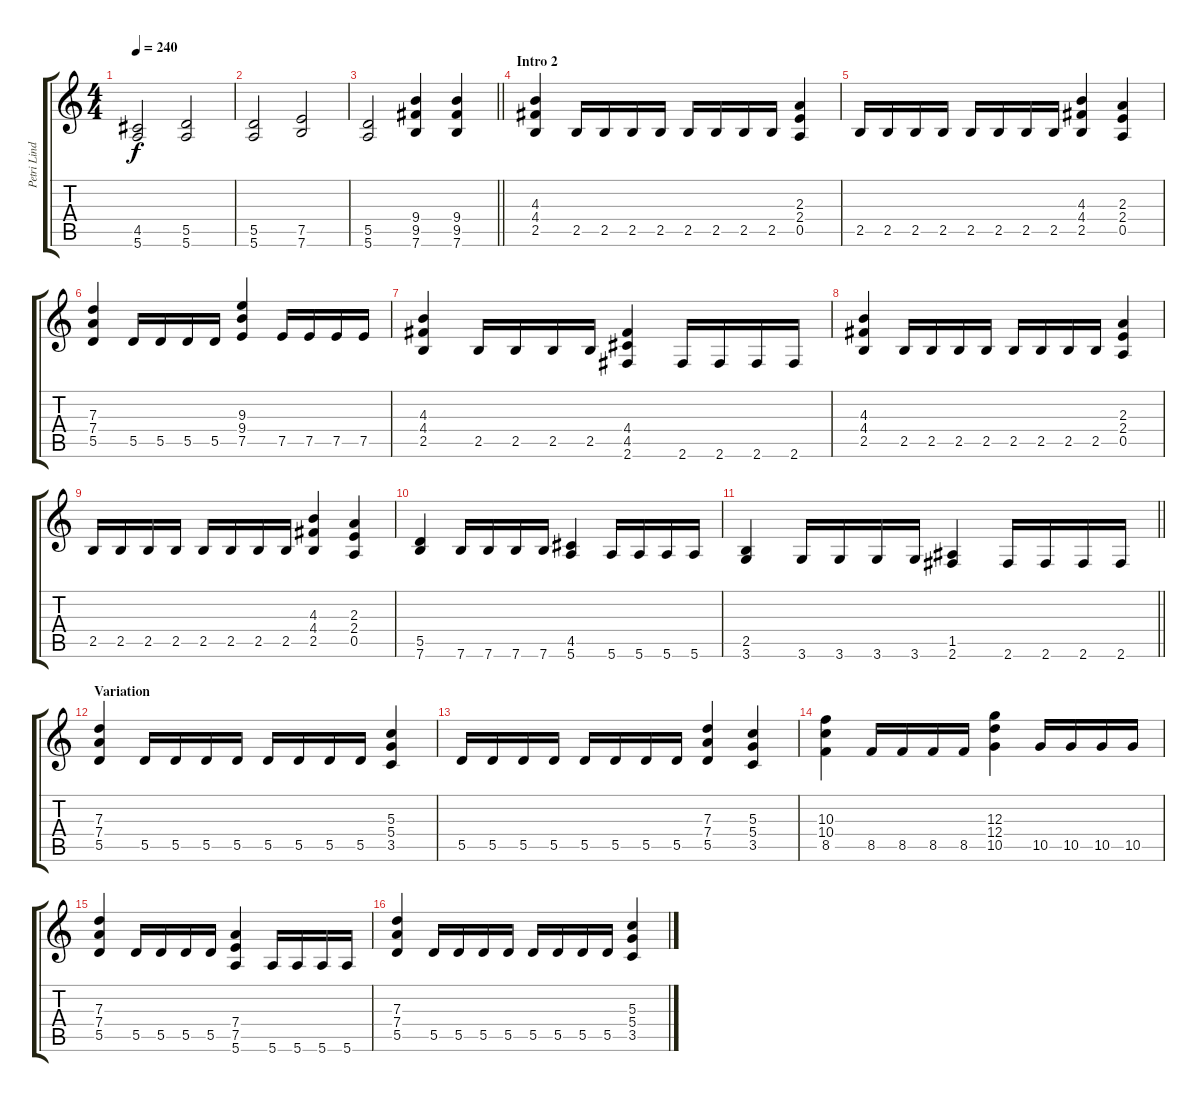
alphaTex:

\track ("Petri Lindroos" "Petri Lind") {instrument distortionguitar}
\staff {score tabs}
\tuning (E4 B3 G3 D3 A2 E2) {hide}
\ts (4 4)
\tempo 240
\clef g2
\ks c
(4.5 5.6).2{dy f} (5.5 5.6).2 |
(5.5 5.6).2 (7.5 7.6).2 |
\barLineRight lightlight
(5.5 5.6).2 (9.4 9.5 7.6).4 (9.4 9.5 7.6).4 |
\section ("" "Intro 2")
(4.3 4.4 2.5).4 2.5.16 2.5.16 2.5.16 2.5.16 2.5.16 2.5.16 2.5.16 2.5.16 (2.3 2.4 0.5).4 |
2.5.16 2.5.16 2.5.16 2.5.16 2.5.16 2.5.16 2.5.16 2.5.16 (4.3 4.4 2.5).4 (2.3 2.4 0.5).4 |
(7.3 7.4 5.5).4 5.5.16 5.5.16 5.5.16 5.5.16 (9.3 9.4 7.5).4 7.5.16 7.5.16 7.5.16 7.5.16 |
(4.3 4.4 2.5).4 2.5.16 2.5.16 2.5.16 2.5.16 (4.4 4.5 2.6).4 2.6.16 2.6.16 2.6.16 2.6.16 |
(4.3 4.4 2.5).4 2.5.16 2.5.16 2.5.16 2.5.16 2.5.16 2.5.16 2.5.16 2.5.16 (2.3 2.4 0.5).4 |
2.5.16 2.5.16 2.5.16 2.5.16 2.5.16 2.5.16 2.5.16 2.5.16 (4.3 4.4 2.5).4 (2.3 2.4 0.5).4 |
(5.5 7.6).4 7.6.16 7.6.16 7.6.16 7.6.16 (4.5 5.6).4 5.6.16 5.6.16 5.6.16 5.6.16 |
\barLineRight lightlight
(2.5 3.6).4 3.6.16 3.6.16 3.6.16 3.6.16 (1.5 2.6).4 2.6.16 2.6.16 2.6.16 2.6.16 |
\section ("" "Variation")
(7.3 7.4 5.5).4 5.5.16 5.5.16 5.5.16 5.5.16 5.5.16 5.5.16 5.5.16 5.5.16 (5.3 5.4 3.5).4 |
5.5.16 5.5.16 5.5.16 5.5.16 5.5.16 5.5.16 5.5.16 5.5.16 (7.3 7.4 5.5).4 (5.3 5.4 3.5).4 |
(10.3 10.4 8.5).4 8.5.16 8.5.16 8.5.16 8.5.16 (12.3 12.4 10.5).4 10.5.16 10.5.16 10.5.16 10.5.16 |
(7.3 7.4 5.5).4 5.5.16 5.5.16 5.5.16 5.5.16 (7.4 7.5 5.6).4 5.6.16 5.6.16 5.6.16 5.6.16 |
(7.3 7.4 5.5).4 5.5.16 5.5.16 5.5.16 5.5.16 5.5.16 5.5.16 5.5.16 5.5.16 (5.3 5.4 3.5).4
